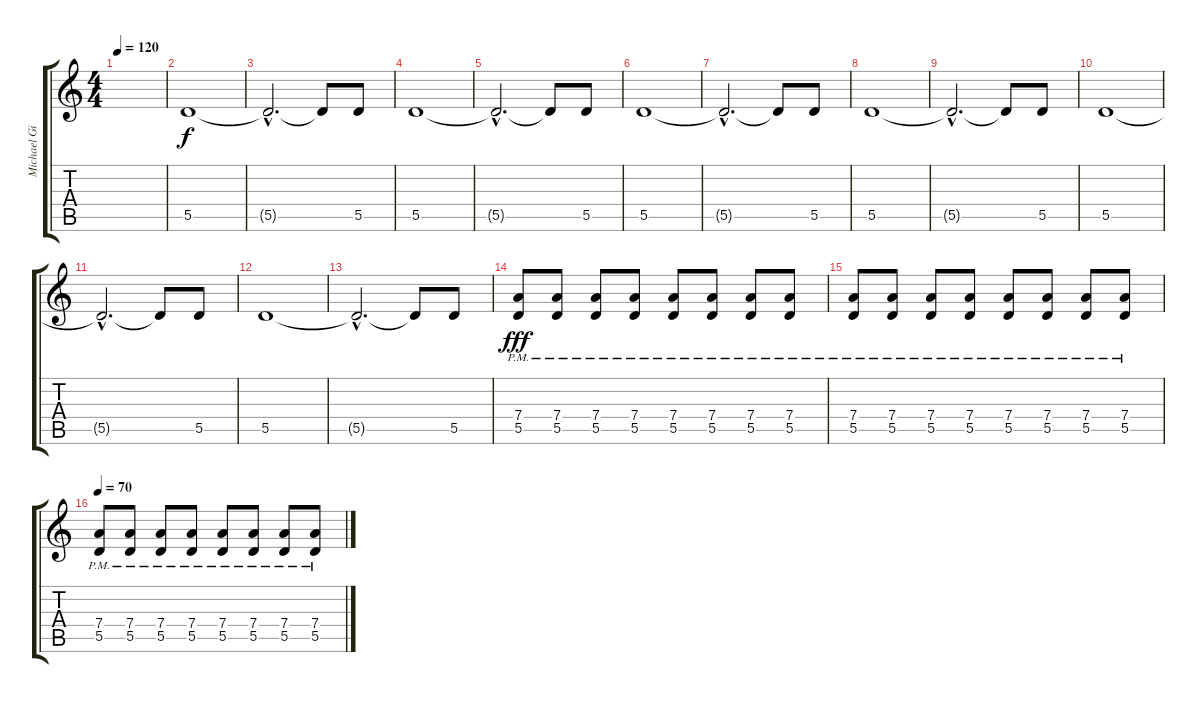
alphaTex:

\track ("Michael Gilbert" "Michael Gi") {instrument distortionguitar}
\staff {score tabs}
\tuning (E4 B3 G3 D3 A2 E2) {hide}
\ts (4 4)
\tempo 120
\clef g2
\ks c
|
5.5.1{volume 13} |
5.5{hac t}.2{d} 5.5{t}.8 5.5.8 |
5.5.1 |
5.5{hac t}.2{d} 5.5{t}.8 5.5.8 |
5.5.1 |
5.5{hac t}.2{d} 5.5{t}.8 5.5.8 |
5.5.1 |
5.5{hac t}.2{d} 5.5{t}.8 5.5.8 |
5.5.1 |
5.5{hac t}.2{d} 5.5{t}.8 5.5.8 |
5.5.1 |
5.5{hac t}.2{d} 5.5{t}.8 5.5.8 |
(7.4{pm} 5.5{pm}).8{dy fff} (7.4{pm} 5.5{pm}).8 (7.4{pm} 5.5{pm}).8 (7.4{pm} 5.5{pm}).8 (7.4{pm} 5.5{pm}).8 (7.4{pm} 5.5{pm}).8 (7.4{pm} 5.5{pm}).8 (7.4{pm} 5.5{pm}).8 |
(7.4{pm} 5.5{pm}).8 (7.4{pm} 5.5{pm}).8 (7.4{pm} 5.5{pm}).8 (7.4{pm} 5.5{pm}).8 (7.4{pm} 5.5{pm}).8 (7.4{pm} 5.5{pm}).8 (7.4{pm} 5.5{pm}).8 (7.4{pm} 5.5{pm}).8 |
\tempo 70
(7.4{pm} 5.5{pm}).8 (7.4{pm} 5.5{pm}).8 (7.4{pm} 5.5{pm}).8 (7.4{pm} 5.5{pm}).8 (7.4{pm} 5.5{pm}).8 (7.4{pm} 5.5{pm}).8 (7.4{pm} 5.5{pm}).8 (7.4{pm} 5.5{pm}).8
